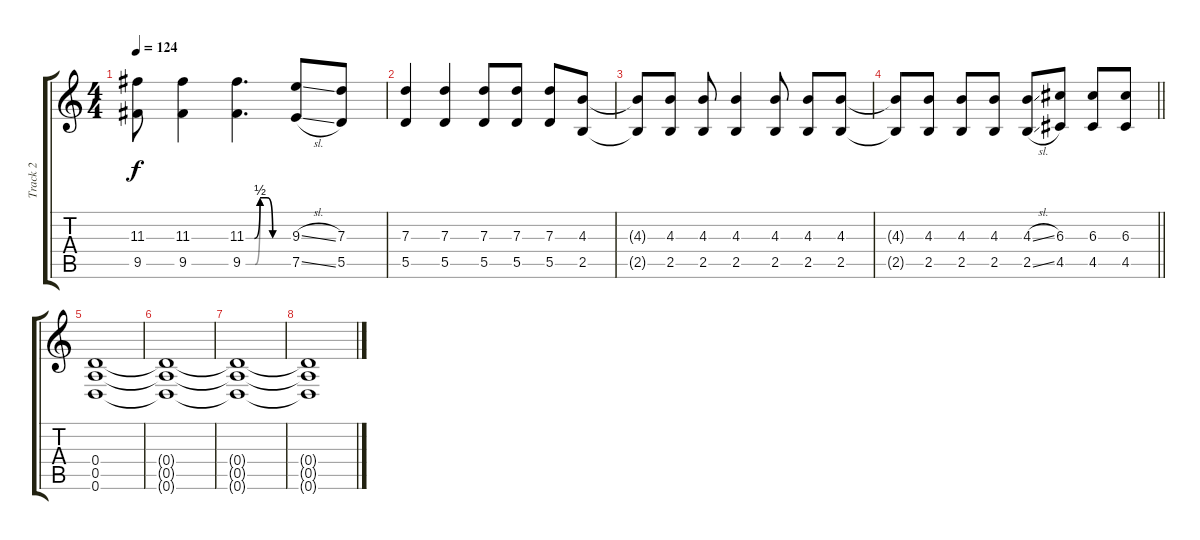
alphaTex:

\track ("Track 2" "Track 2") {instrument overdrivenguitar}
\staff {score tabs}
\tuning (E4 B3 G3 D3 A2 D2) {hide}
\ts (4 4)
\tempo 124
\clef g2
\ks c
(11.3{t} 9.5{t}).8{dy f} (11.3 9.5).4 (11.3{be (custom 0 0 12 0 20 2 30 2 38 0 60 0)} 9.5{be (custom 0 0 13 0 20 2 30 2 38 0 60 0)}).4{d} (9.3{sl} 7.5{sl}).8 (7.3 5.5).8 |
(7.3 5.5).4 (7.3 5.5).4 (7.3 5.5).8 (7.3 5.5).8 (7.3 5.5).8 (4.3 2.5).8 |
(4.3{t} 2.5{t}).8 (4.3 2.5).8 (4.3 2.5).8 (4.3 2.5).4 (4.3 2.5).8 (4.3 2.5).8 (4.3 2.5).8 |
\barLineRight lightlight
(4.3{t} 2.5{t}).8 (4.3 2.5).8 (4.3 2.5).8 (4.3 2.5).8 (4.3{sl} 2.5{sl}).8 (6.3 4.5).8 (6.3 4.5).8 (6.3 4.5).8 |
(0.4 0.5 0.6).1 |
(0.4{t} 0.5{t} 0.6{t}).1 |
(0.4{t} 0.5{t} 0.6{t}).1 |
(0.4{t} 0.5{t} 0.6{t}).1
